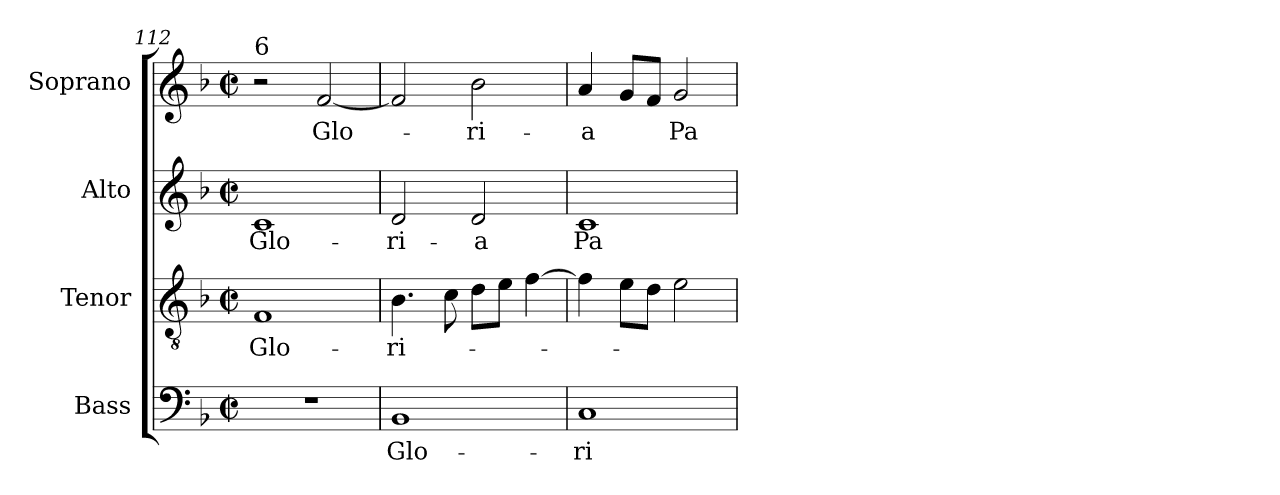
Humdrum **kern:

**kern	**text	**kern	**text	**kern	**text	**kern	**text
*part4	*part4	*part3	*part3	*part2	*part2	*part1	*part1
*staff4	*staff4	*staff3	*staff3	*staff2	*staff2	*staff1	*staff1
*I"Bass	*	*I"Tenor	*	*I"Alto	*	*I"Soprano	*
*I'B	*	*I'T	*	*I'A	*	*I'S	*
!!LO:PB:g=z
*clefF4	*	*clefGv2	*	*clefG2	*	*clefG2	*
*k[b-]	*	*k[b-]	*	*k[b-]	*	*k[b-]	*
*F:	*	*F:	*	*F:	*	*F:	*
*M2/2	*	*M2/2	*	*M2/2	*	*M2/2	*
*met(c|)	*	*met(c|)	*	*met(c|)	*	*met(c|)	*
=112	=112	=112	=112	=112	=112	=112	=112
!	!	!	!	!	!	!LO:TX:a:t=6	!
1r	.	1F	Glo-	1c	Glo-	2r	.
.	.	.	.	.	.	[2f/	Glo-
=113	=113	=113	=113	=113	=113	=113	=113
1BB-	Glo-	4.B-\	-ri-	2d/	-ri-	2f/]	.
.	.	8c\	.	.	.	.	.
.	.	8d\L	.	2d/	-a	2b-\	-ri-
.	.	8e\J	.	.	.	.	.
.	.	[4f\	.	.	.	.	.
=114	=114	=114	=114	=114	=114	=114	=114
1C	-ri	4f\]	.	1c	Pa-	4a/	-a
.	.	8e\L	.	.	.	8g/L	.
.	.	8d\J	.	.	.	8f/J	.
.	.	2e\	.	.	.	2g/	Pa-
=	=	=	=	=	=	=	=
*-	*-	*-	*-	*-	*-	*-	*-
